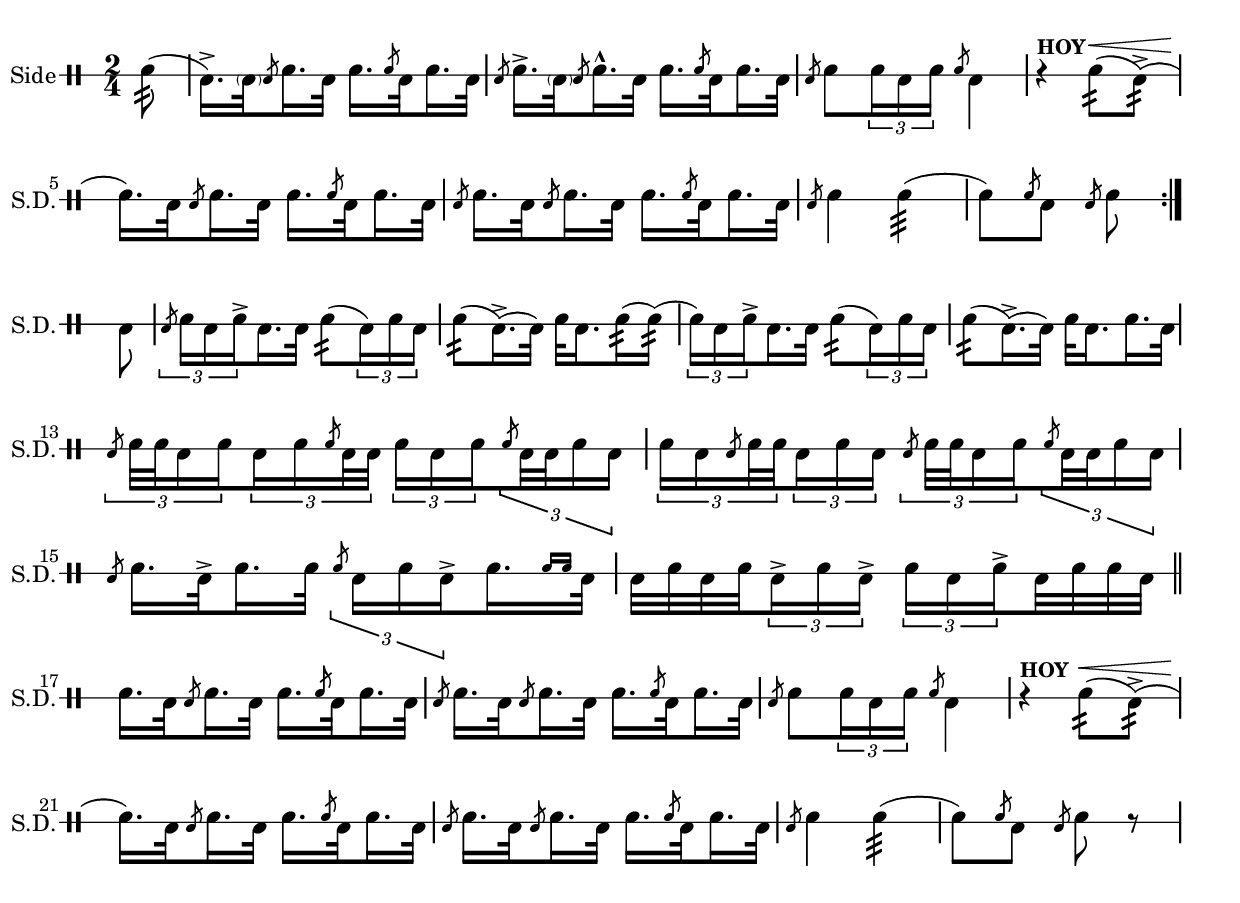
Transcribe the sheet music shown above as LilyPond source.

\version "2.18.2"

\include "lilydrum.ly"

yell = \markup { \bold \small HOY }

\score {
   \new DrumStaff = "staff_side" {
		\set DrumStaff.drumStyleTable = #(alist->hash-table pipeband-style)
		\set Staff.instrumentName = #"Side"
		\set Staff.shortInstrumentName = #"S.D."


		\time 2/4
		\eighthBeaming

		\drummode {
			% Part 1
				\repeat volta 2 {
					\partial 8 d8:32( |
					g16.)-> \parenthesize g32 \flam d16. g32 d16. \flam g32 d16. g32 |
					\flam d16.->  \parenthesize g32 \flam d16.-^ g32 d16. \flam g32 d16. g32 |
					\flam d8 \tuplet 3/2 { d16 g16 d16 } \flam g4 |
					r4^\yell d8:32( \< g8:32)(-> |

					\break

					d16.) \! g32 \flam d16. g32 d16. \flam g32 d16. g32 |
					\flam d16. g32 \flam d16. g32 d16. \flam g32 d16. g32 |
					\flam d4 d4:32( |
					d8) \flam g8 \flam d8

				}

				\break

					g8
			% Part 2 ( Part 2.2 = Part 1)
					\tuplet 3/2 { \flam d16 g16 d16->} g16. g32  d8:32( \tuplet 3/2 { g16) d16 g16 } |
					d8:32( g16.)(-> g32) d32 g16. d16:64( d16:64)( |
					\tuplet 3/2 { d16) g16 d16-> } g16. g32 d8:32( \tuplet 3/2 { g16) d16 g16 } |
					d8:32( g16.)(-> g32) d32 g16. d16. g32 |

					\break

					\tuplet 3/2 { \flam d32 d32 g16 d16 } \tuplet 3/2 { g16 d16 \flam g32 g32 } \tuplet 3/2 { d16 g16 d16 } \tuplet 3/2 { \flam g32 g32 d16 g16 } |
					\tuplet 3/2 { d16 g16 \flam d32 d32 } \tuplet 3/2 { g16 d16 g16 } \tuplet 3/2 { \flam d32 d32 g16 d16 } \tuplet 3/2 { \flam g32 g32 d16 g16 } |
					\flam d16. g32-> d16. d32  \tuplet 3/2 { \flam g16[ d16 g16-> } d16. \drag g32] |
					g32 d32 g32 d32 \tuplet 3/2 {g16-> d16 g16-> } \tuplet 3/2 { d16 g16 d16->} g32 d32 d32 g32 |
					\bar "||"
					\break

					d16. g32 \flam d16. g32 d16. \flam g32 d16. g32 |
					\flam d16.  g32 \flam d16. g32 d16. \flam g32 d16. g32 |
					\flam d8 \tuplet 3/2 { d16 g16 d16 } \flam g4 |
					r4^\yell d8:32( \< g8:32)(-> |

					\break

					d16.) \! g32 \flam d16. g32 d16. \flam g32 d16. g32 |
					\flam d16. g32 \flam d16. g32 d16. \flam g32 d16. g32 |
					\flam d4 d4:32( |
					d8) \flam g8 \flam d8 r8

		}% End of drums %
	}
	\header {
		title = "Black Bear"
		meter = "March"
		composer = "version 1.3, 2015"
		instrument = "Side"
	}
}
